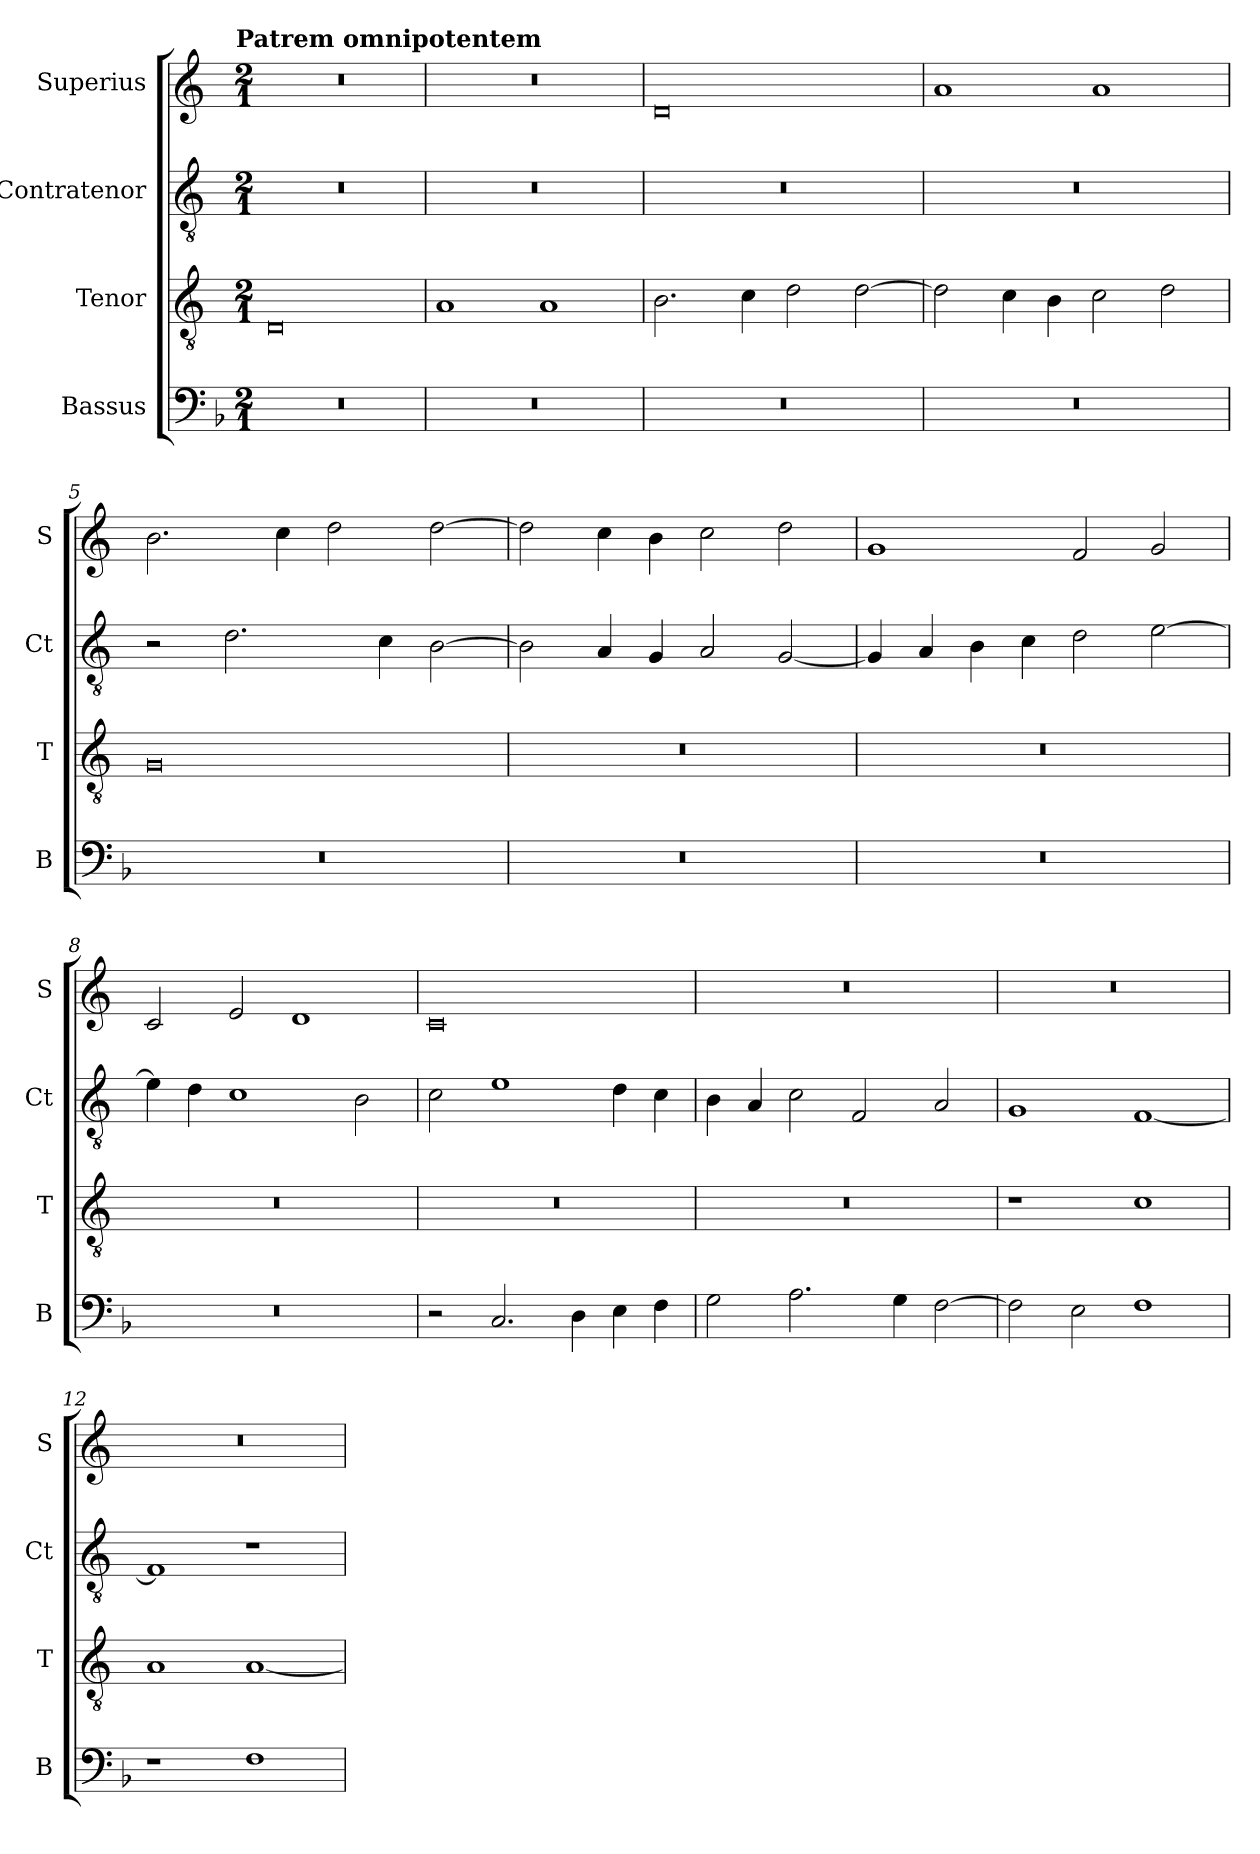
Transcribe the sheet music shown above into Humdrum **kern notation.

**kern	**kern	**kern	**kern
*part4	*part3	*part2	*part1
*staff4	*staff3	*staff2	*staff1
*I"Bassus	*I"Tenor	*I"Contratenor	*I"Superius
*I'B	*I'T	*I'Ct	*I'S
*clefF4	*clefGv2	*clefGv2	*clefG2
*k[b-]	*k[]	*k[]	*k[]
!!LO:TX:omd:t=Patrem omnipotentem
*M2/1	*M2/1	*M2/1	*M2/1
=1	=1	=1	=1
0r	0D	0r	0r
=2	=2	=2	=2
0r	1A	0r	0r
.	1A	.	.
=3	=3	=3	=3
0r	2.B\	0r	0d
.	4c\	.	.
.	2d\	.	.
.	[2d\	.	.
=4	=4	=4	=4
0r	2d\]	0r	1a
.	4c\	.	.
.	4B\	.	.
.	2c\	.	1a
.	2d\	.	.
=5	=5	=5	=5
0r	0G	2r	2.b\
.	.	2.d\	.
.	.	.	4cc\
.	.	.	2dd\
.	.	4c\	.
.	.	[2B\	[2dd\
=6	=6	=6	=6
0r	0r	2B\]	2dd\]
.	.	4A/	4cc\
.	.	4G/	4b\
.	.	2A/	2cc\
.	.	[2G/	2dd\
=7	=7	=7	=7
0r	0r	4G/]	1g
.	.	4A/	.
.	.	4B\	.
.	.	4c\	.
.	.	2d\	2f/
.	.	[2e\	2g/
=8	=8	=8	=8
0r	0r	4e\]	2c/
.	.	4d\	.
.	.	1c	2e/
.	.	.	1d
.	.	2B\	.
=9	=9	=9	=9
2r	0r	2c\	0c
2.C/	.	1e	.
4D\	.	.	.
4E\	.	4d\	.
4F\	.	4c\	.
=10	=10	=10	=10
2G\	0r	4B\	0r
.	.	4A/	.
2.A\	.	2c\	.
.	.	2F/	.
4G\	.	.	.
[2F\	.	2A/	.
=11	=11	=11	=11
2F\]	1r	1G	0r
2E\	.	.	.
1F	1c	[1F	.
=12	=12	=12	=12
1r	1A	1F]	0r
1F	[1A	1r	.
=	=	=	=
*-	*-	*-	*-
